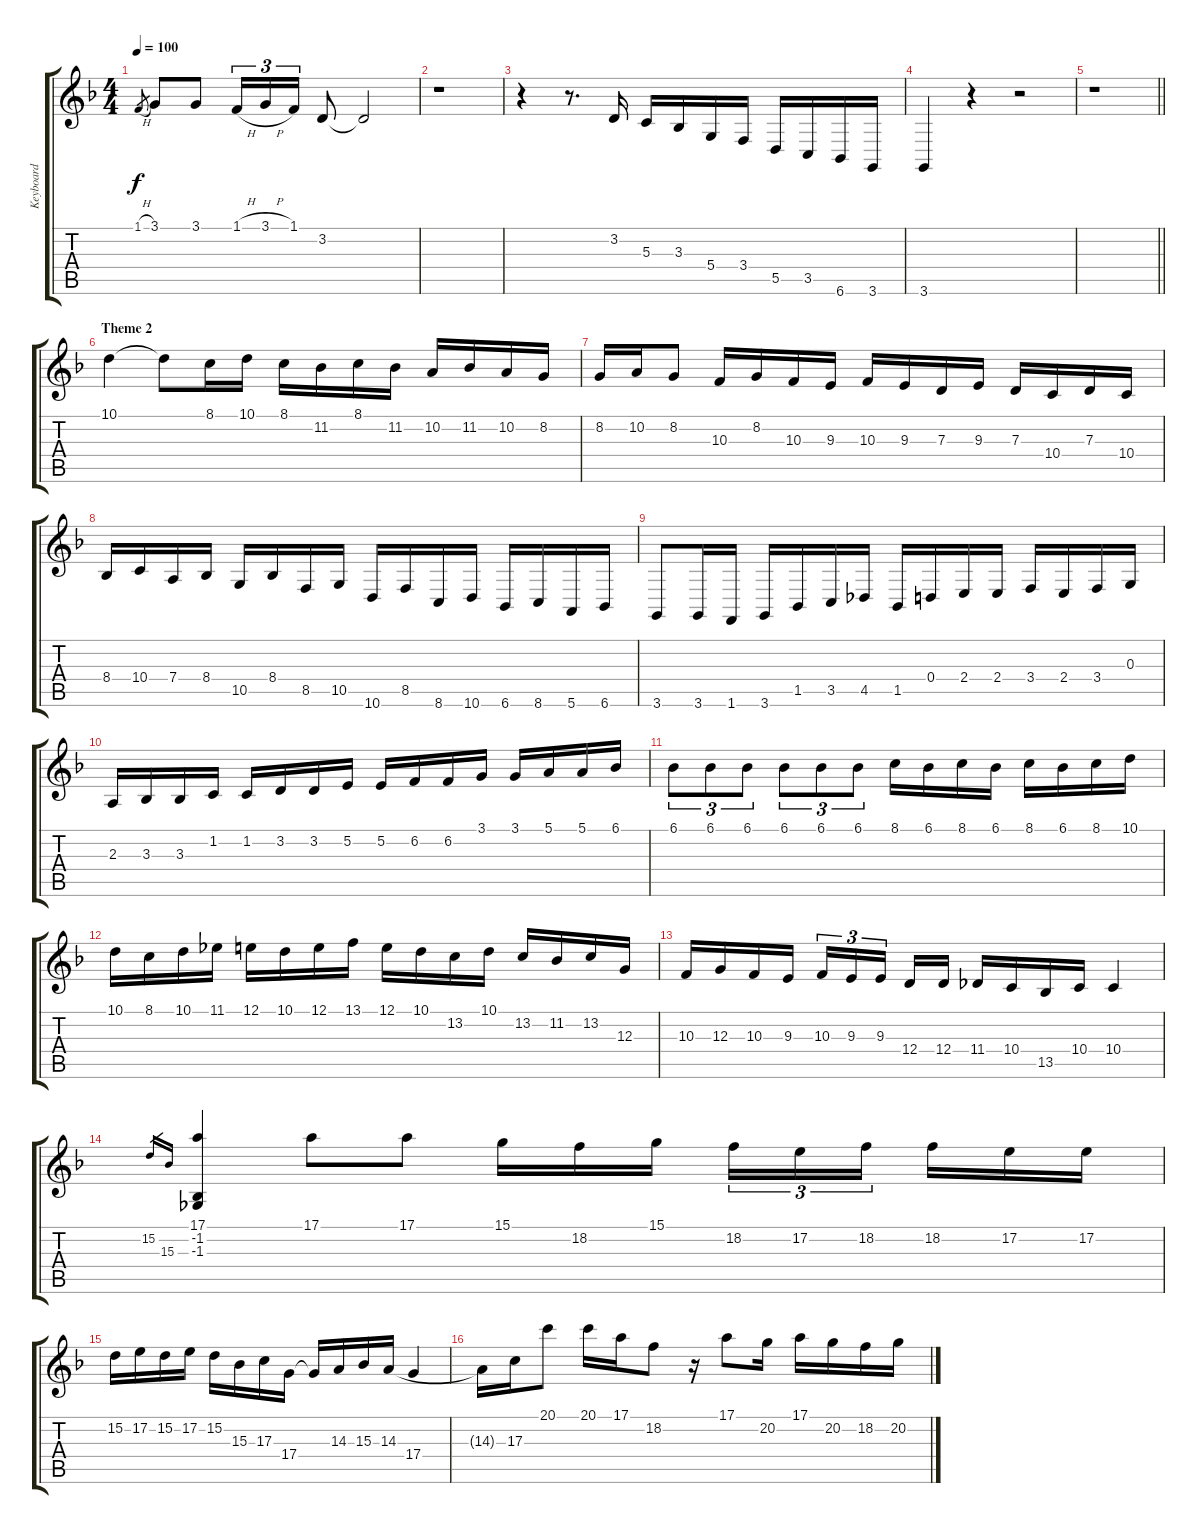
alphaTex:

\track ("Keyboard" "Keyboard") {instrument lead2sawtooth}
\staff {score tabs}
\tuning (E4 B3 G3 D3 A2 E2) {hide}
\ts (4 4)
\tempo 100
\clef g2
\ks f
1.1{h}.8{gr dy f} 3.1.8 3.1.8 1.1{h}.16{tu (3 2)} 3.1{h}.16{tu (3 2)} 1.1.16{tu (3 2)} 3.2.8 3.2{t}.2 |
r.1 |
r.4 r.8{d} 3.2.16 5.3.16 3.3.16 5.4.16 3.4.16 5.5.16 3.5.16 6.6.16 3.6.16 |
3.6.4 r.4 r.2 |
\barLineRight lightlight
r.1 |
\section ("" "Theme 2")
10.1.4 10.1{t}.8 8.1.16 10.1.16 8.1.16 11.2.16 8.1.16 11.2.16 10.2.16 11.2.16 10.2.16 8.2.16 |
8.2.16 10.2.16 8.2.8 10.3.16 8.2.16 10.3.16 9.3.16 10.3.16 9.3.16 7.3.16 9.3.16 7.3.16 10.4.16 7.3.16 10.4.16 |
8.4.16 10.4.16 7.4.16 8.4.16 10.5.16 8.4.16 8.5.16 10.5.16 10.6.16 8.5.16 8.6.16 10.6.16 6.6.16 8.6.16 5.6.16 6.6.16 |
3.6.8 3.6.16 1.6.16 3.6.16 1.5.16 3.5.16 4.5.16 1.5.16 0.4.16 2.4.16 2.4.16 3.4.16 2.4.16 3.4.16 0.3.16 |
2.3.16 3.3.16 3.3.16 1.2.16 1.2.16 3.2.16 3.2.16 5.2.16 5.2.16 6.2.16 6.2.16 3.1.16 3.1.16 5.1.16 5.1.16 6.1.16 |
6.1.8{tu (3 2)} 6.1.8{tu (3 2)} 6.1.8{tu (3 2)} 6.1.8{tu (3 2)} 6.1.8{tu (3 2)} 6.1.8{tu (3 2)} 8.1.16 6.1.16 8.1.16 6.1.16 8.1.16 6.1.16 8.1.16 10.1.16 |
10.1.16 8.1.16 10.1.16 11.1.16 12.1.16 10.1.16 12.1.16 13.1.16 12.1.16 10.1.16 13.2.16 10.1.16 13.2.16 11.2.16 13.2.16 12.3.16 |
10.3.16 12.3.16 10.3.16 9.3.16 10.3.16{tu (3 2)} 9.3.16{tu (3 2)} 9.3.16{tu (3 2) beam splitsecondary} 12.4.16 12.4.16 11.4.16 10.4.16 13.5.16 10.4.16 10.4.4 |
15.2.16{gr} 15.3.16{gr} (17.1 -1.2 -1.3).4 17.1.8 17.1.8 15.1.16 18.2.16 15.1.16{beam splitsecondary} 18.2.16{tu (3 2)} 17.2.16{tu (3 2)} 18.2.16{tu (3 2) beam splitsecondary} 18.2.16 17.2.16 17.2.16 |
15.2.16 17.2.16 15.2.16 17.2.16 15.2.16 15.3.16 17.3.16 17.4.16 17.4{t}.16 14.3.16 15.3.16 14.3.16 17.4.4 |
14.3{t}.16 17.3.16 20.1.8 20.1.16 17.1.16 18.2.8 r.16 17.1.8 20.2.16 17.1.16 20.2.16 18.2.16 20.2.16
